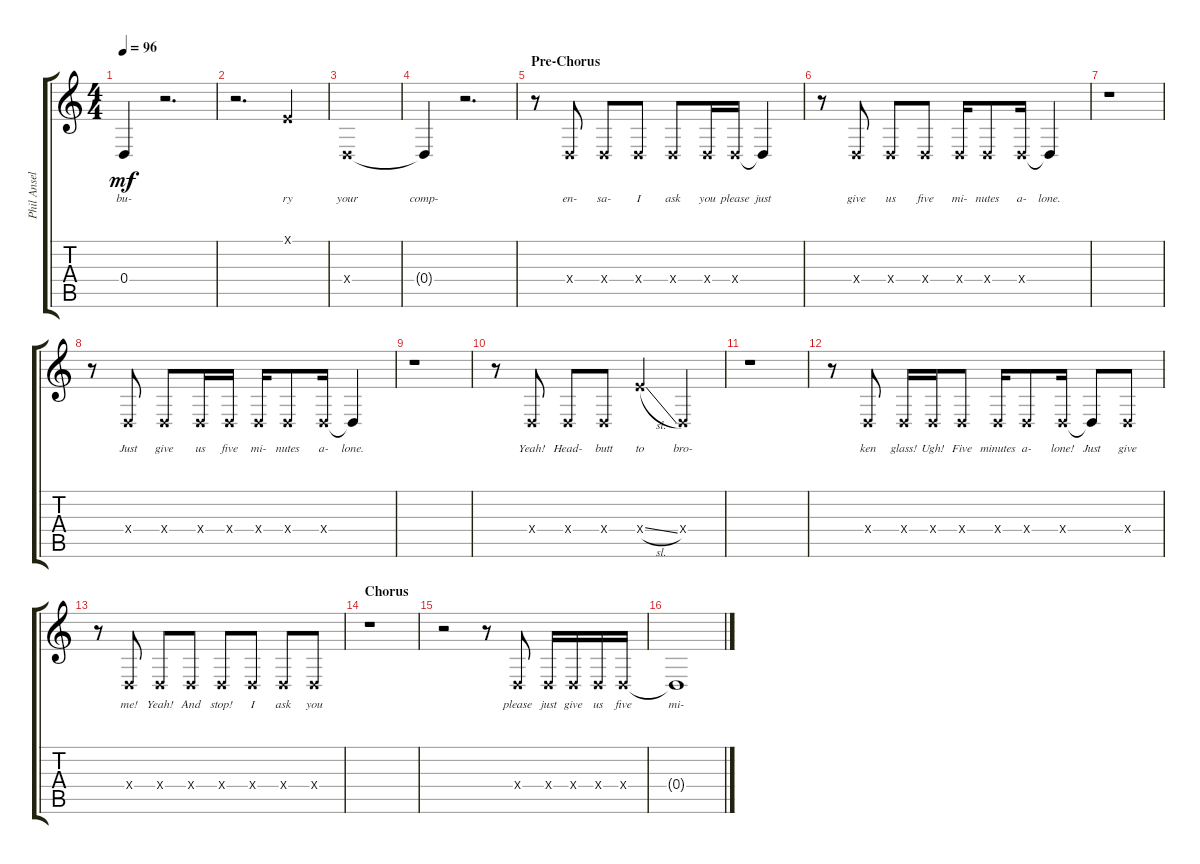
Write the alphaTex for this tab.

\track ("Phil Anselmo" "Phil Ansel") {instrument lead6voice}
\staff {score tabs}
\tuning (E4 B3 G3 D3 A2 E2) {hide}
\ts (4 4)
\tempo 96
\clef g2
\ks c
0.4{t}.4{lyrics (0 "bu-") lyrics (1 "") lyrics (2 "") lyrics (3 "") lyrics (4 "") dy mf} r.2{d} |
r.2{d} 0.1{x}.4{lyrics (0 "ry") lyrics (1 "") lyrics (2 "") lyrics (3 "") lyrics (4 "")} |
0.4{x}.1{lyrics (0 "your") lyrics (1 "") lyrics (2 "") lyrics (3 "") lyrics (4 "")} |
0.4{t}.4{lyrics (0 "comp-") lyrics (1 "") lyrics (2 "") lyrics (3 "") lyrics (4 "")} r.2{d} |
\section ("" "Pre-Chorus")
r.8 0.4{x}.8{lyrics (0 "en-") lyrics (1 "") lyrics (2 "") lyrics (3 "") lyrics (4 "")} 0.4{x}.8{lyrics (0 "sa-") lyrics (1 "") lyrics (2 "") lyrics (3 "") lyrics (4 "")} 0.4{x}.8{lyrics (0 "I") lyrics (1 "") lyrics (2 "") lyrics (3 "") lyrics (4 "")} 0.4{x}.8{lyrics (0 "ask") lyrics (1 "") lyrics (2 "") lyrics (3 "") lyrics (4 "")} 0.4{x}.16{lyrics (0 "you") lyrics (1 "") lyrics (2 "") lyrics (3 "") lyrics (4 "")} 0.4{x}.16{lyrics (0 "please") lyrics (1 "") lyrics (2 "") lyrics (3 "") lyrics (4 "")} 0.4{t}.4{lyrics (0 "just") lyrics (1 "") lyrics (2 "") lyrics (3 "") lyrics (4 "")} |
r.8 0.4{x}.8{lyrics (0 "give") lyrics (1 "") lyrics (2 "") lyrics (3 "") lyrics (4 "")} 0.4{x}.8{lyrics (0 "us") lyrics (1 "") lyrics (2 "") lyrics (3 "") lyrics (4 "")} 0.4{x}.8{lyrics (0 "five") lyrics (1 "") lyrics (2 "") lyrics (3 "") lyrics (4 "")} 0.4{x}.16{lyrics (0 "mi-") lyrics (1 "") lyrics (2 "") lyrics (3 "") lyrics (4 "")} 0.4{x}.8{lyrics (0 "nutes") lyrics (1 "") lyrics (2 "") lyrics (3 "") lyrics (4 "")} 0.4{x}.16{lyrics (0 "a-") lyrics (1 "") lyrics (2 "") lyrics (3 "") lyrics (4 "")} 0.4{t}.4{lyrics (0 "lone.") lyrics (1 "") lyrics (2 "") lyrics (3 "") lyrics (4 "")} |
r.1 |
r.8 0.4{x}.8{lyrics (0 "Just") lyrics (1 "") lyrics (2 "") lyrics (3 "") lyrics (4 "")} 0.4{x}.8{lyrics (0 "give") lyrics (1 "") lyrics (2 "") lyrics (3 "") lyrics (4 "")} 0.4{x}.16{lyrics (0 "us") lyrics (1 "") lyrics (2 "") lyrics (3 "") lyrics (4 "")} 0.4{x}.16{lyrics (0 "five") lyrics (1 "") lyrics (2 "") lyrics (3 "") lyrics (4 "")} 0.4{x}.16{lyrics (0 "mi-") lyrics (1 "") lyrics (2 "") lyrics (3 "") lyrics (4 "")} 0.4{x}.8{lyrics (0 "nutes") lyrics (1 "") lyrics (2 "") lyrics (3 "") lyrics (4 "")} 0.4{x}.16{lyrics (0 "a-") lyrics (1 "") lyrics (2 "") lyrics (3 "") lyrics (4 "")} 0.4{t}.4{lyrics (0 "lone.") lyrics (1 "") lyrics (2 "") lyrics (3 "") lyrics (4 "")} |
r.1 |
r.8 0.4{x}.8{lyrics (0 "Yeah!") lyrics (1 "") lyrics (2 "") lyrics (3 "") lyrics (4 "")} 0.4{x}.8{lyrics (0 "Head-") lyrics (1 "") lyrics (2 "") lyrics (3 "") lyrics (4 "")} 0.4{x}.8{lyrics (0 "butt") lyrics (1 "") lyrics (2 "") lyrics (3 "") lyrics (4 "")} 14.4{sl x}.4{lyrics (0 "to") lyrics (1 "") lyrics (2 "") lyrics (3 "") lyrics (4 "")} 0.4{x}.4{lyrics (0 "bro-") lyrics (1 "") lyrics (2 "") lyrics (3 "") lyrics (4 "")} |
r.1 |
r.8 0.4{x}.8{lyrics (0 "ken") lyrics (1 "") lyrics (2 "") lyrics (3 "") lyrics (4 "")} 0.4{x}.16{lyrics (0 "glass!") lyrics (1 "") lyrics (2 "") lyrics (3 "") lyrics (4 "")} 0.4{x}.16{lyrics (0 "Ugh!") lyrics (1 "") lyrics (2 "") lyrics (3 "") lyrics (4 "")} 0.4{x}.8{lyrics (0 "Five") lyrics (1 "") lyrics (2 "") lyrics (3 "") lyrics (4 "")} 0.4{x}.16{lyrics (0 "minutes") lyrics (1 "") lyrics (2 "") lyrics (3 "") lyrics (4 "")} 0.4{x}.8{lyrics (0 "a-") lyrics (1 "") lyrics (2 "") lyrics (3 "") lyrics (4 "")} 0.4{x}.16{lyrics (0 "lone!") lyrics (1 "") lyrics (2 "") lyrics (3 "") lyrics (4 "")} 0.4{t}.8{lyrics (0 "Just") lyrics (1 "") lyrics (2 "") lyrics (3 "") lyrics (4 "")} 0.4{x}.8{lyrics (0 "give") lyrics (1 "") lyrics (2 "") lyrics (3 "") lyrics (4 "")} |
r.8 0.4{x}.8{lyrics (0 "me!") lyrics (1 "") lyrics (2 "") lyrics (3 "") lyrics (4 "")} 0.4{x}.8{lyrics (0 "Yeah!") lyrics (1 "") lyrics (2 "") lyrics (3 "") lyrics (4 "")} 0.4{x}.8{lyrics (0 "And") lyrics (1 "") lyrics (2 "") lyrics (3 "") lyrics (4 "")} 0.4{x}.8{lyrics (0 "stop!") lyrics (1 "") lyrics (2 "") lyrics (3 "") lyrics (4 "")} 0.4{x}.8{lyrics (0 "I") lyrics (1 "") lyrics (2 "") lyrics (3 "") lyrics (4 "")} 0.4{x}.8{lyrics (0 "ask") lyrics (1 "") lyrics (2 "") lyrics (3 "") lyrics (4 "")} 0.4{x}.8{lyrics (0 "you") lyrics (1 "") lyrics (2 "") lyrics (3 "") lyrics (4 "")} |
\section ("" "Chorus")
r.1 |
r.2 r.8 0.4{x}.8{lyrics (0 "please") lyrics (1 "") lyrics (2 "") lyrics (3 "") lyrics (4 "")} 0.4{x}.16{lyrics (0 "just") lyrics (1 "") lyrics (2 "") lyrics (3 "") lyrics (4 "")} 0.4{x}.16{lyrics (0 "give") lyrics (1 "") lyrics (2 "") lyrics (3 "") lyrics (4 "")} 0.4{x}.16{lyrics (0 "us") lyrics (1 "") lyrics (2 "") lyrics (3 "") lyrics (4 "")} 0.4{x}.16{lyrics (0 "five") lyrics (1 "") lyrics (2 "") lyrics (3 "") lyrics (4 "")} |
0.4{t}.1{lyrics (0 "mi-") lyrics (1 "") lyrics (2 "") lyrics (3 "") lyrics (4 "")}
